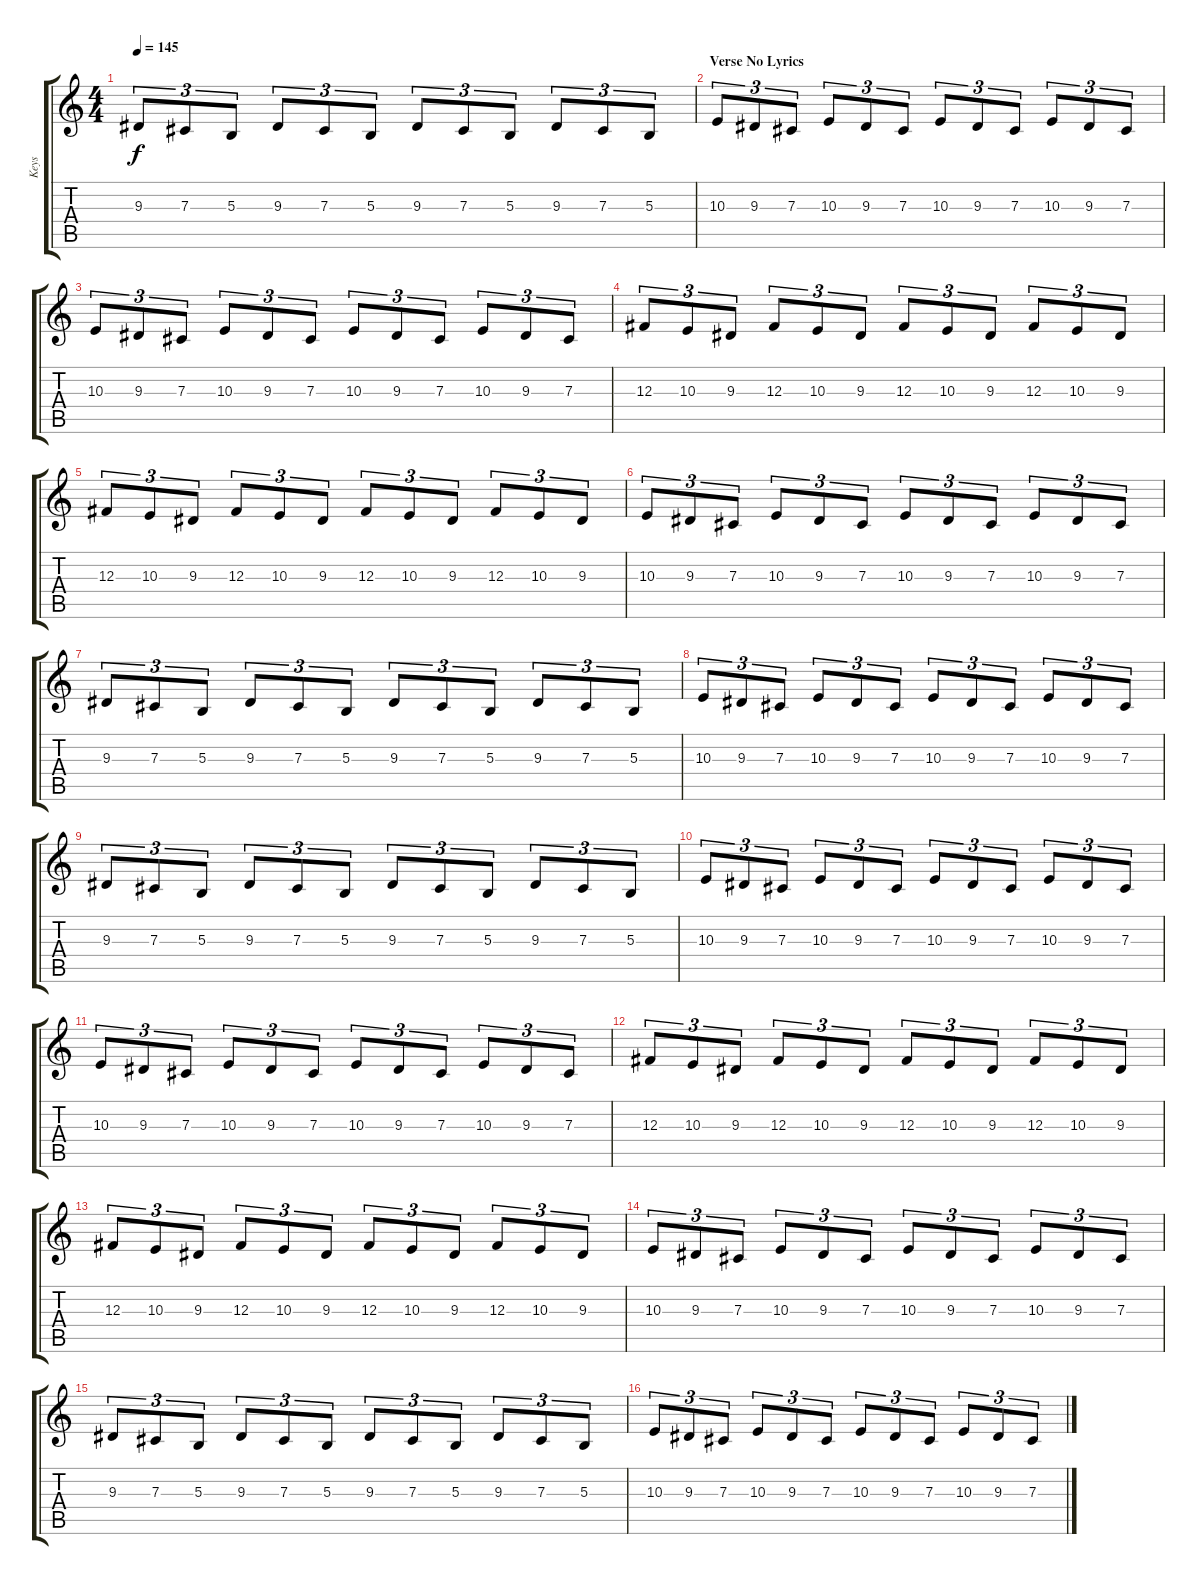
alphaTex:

\track ("Keys" "Keys") {instrument lead2sawtooth}
\staff {score tabs}
\tuning (Eb4 Bb3 Gb3 Db3 Ab2 Eb2) {hide}
\ts (4 4)
\tempo 145
\clef g2
\ks c
9.3.8{tu (3 2) dy f} 7.3.8{tu (3 2)} 5.3.8{tu (3 2)} 9.3.8{tu (3 2)} 7.3.8{tu (3 2)} 5.3.8{tu (3 2)} 9.3.8{tu (3 2)} 7.3.8{tu (3 2)} 5.3.8{tu (3 2)} 9.3.8{tu (3 2)} 7.3.8{tu (3 2)} 5.3.8{tu (3 2)} |
\section ("" "Verse No Lyrics")
10.3.8{tu (3 2) volume 14 instrument lead2sawtooth} 9.3.8{tu (3 2)} 7.3.8{tu (3 2)} 10.3.8{tu (3 2) volume 4} 9.3.8{tu (3 2)} 7.3.8{tu (3 2)} 10.3.8{tu (3 2)} 9.3.8{tu (3 2)} 7.3.8{tu (3 2)} 10.3.8{tu (3 2)} 9.3.8{tu (3 2)} 7.3.8{tu (3 2)} |
10.3.8{tu (3 2)} 9.3.8{tu (3 2)} 7.3.8{tu (3 2)} 10.3.8{tu (3 2)} 9.3.8{tu (3 2)} 7.3.8{tu (3 2)} 10.3.8{tu (3 2)} 9.3.8{tu (3 2)} 7.3.8{tu (3 2)} 10.3.8{tu (3 2)} 9.3.8{tu (3 2)} 7.3.8{tu (3 2)} |
12.3.8{tu (3 2)} 10.3.8{tu (3 2)} 9.3.8{tu (3 2)} 12.3.8{tu (3 2) volume 14} 10.3.8{tu (3 2)} 9.3.8{tu (3 2)} 12.3.8{tu (3 2)} 10.3.8{tu (3 2)} 9.3.8{tu (3 2)} 12.3.8{tu (3 2)} 10.3.8{tu (3 2)} 9.3.8{tu (3 2)} |
12.3.8{tu (3 2)} 10.3.8{tu (3 2)} 9.3.8{tu (3 2)} 12.3.8{tu (3 2)} 10.3.8{tu (3 2)} 9.3.8{tu (3 2)} 12.3.8{tu (3 2)} 10.3.8{tu (3 2)} 9.3.8{tu (3 2)} 12.3.8{tu (3 2)} 10.3.8{tu (3 2)} 9.3.8{tu (3 2)} |
10.3.8{tu (3 2)} 9.3.8{tu (3 2)} 7.3.8{tu (3 2)} 10.3.8{tu (3 2)} 9.3.8{tu (3 2)} 7.3.8{tu (3 2)} 10.3.8{tu (3 2)} 9.3.8{tu (3 2)} 7.3.8{tu (3 2)} 10.3.8{tu (3 2) volume 4} 9.3.8{tu (3 2)} 7.3.8{tu (3 2)} |
9.3.8{tu (3 2)} 7.3.8{tu (3 2)} 5.3.8{tu (3 2)} 9.3.8{tu (3 2)} 7.3.8{tu (3 2)} 5.3.8{tu (3 2)} 9.3.8{tu (3 2)} 7.3.8{tu (3 2)} 5.3.8{tu (3 2)} 9.3.8{tu (3 2)} 7.3.8{tu (3 2)} 5.3.8{tu (3 2)} |
10.3.8{tu (3 2) volume 14} 9.3.8{tu (3 2)} 7.3.8{tu (3 2)} 10.3.8{tu (3 2)} 9.3.8{tu (3 2)} 7.3.8{tu (3 2)} 10.3.8{tu (3 2)} 9.3.8{tu (3 2)} 7.3.8{tu (3 2)} 10.3.8{tu (3 2)} 9.3.8{tu (3 2)} 7.3.8{tu (3 2)} |
9.3.8{tu (3 2)} 7.3.8{tu (3 2)} 5.3.8{tu (3 2)} 9.3.8{tu (3 2)} 7.3.8{tu (3 2)} 5.3.8{tu (3 2)} 9.3.8{tu (3 2)} 7.3.8{tu (3 2)} 5.3.8{tu (3 2)} 9.3.8{tu (3 2)} 7.3.8{tu (3 2)} 5.3.8{tu (3 2)} |
10.3.8{tu (3 2)} 9.3.8{tu (3 2)} 7.3.8{tu (3 2)} 10.3.8{tu (3 2) volume 4} 9.3.8{tu (3 2)} 7.3.8{tu (3 2)} 10.3.8{tu (3 2)} 9.3.8{tu (3 2)} 7.3.8{tu (3 2)} 10.3.8{tu (3 2)} 9.3.8{tu (3 2)} 7.3.8{tu (3 2)} |
10.3.8{tu (3 2)} 9.3.8{tu (3 2)} 7.3.8{tu (3 2)} 10.3.8{tu (3 2)} 9.3.8{tu (3 2)} 7.3.8{tu (3 2)} 10.3.8{tu (3 2)} 9.3.8{tu (3 2)} 7.3.8{tu (3 2)} 10.3.8{tu (3 2)} 9.3.8{tu (3 2)} 7.3.8{tu (3 2)} |
12.3.8{tu (3 2)} 10.3.8{tu (3 2)} 9.3.8{tu (3 2)} 12.3.8{tu (3 2) volume 14} 10.3.8{tu (3 2)} 9.3.8{tu (3 2)} 12.3.8{tu (3 2)} 10.3.8{tu (3 2)} 9.3.8{tu (3 2)} 12.3.8{tu (3 2)} 10.3.8{tu (3 2)} 9.3.8{tu (3 2)} |
12.3.8{tu (3 2)} 10.3.8{tu (3 2)} 9.3.8{tu (3 2)} 12.3.8{tu (3 2)} 10.3.8{tu (3 2)} 9.3.8{tu (3 2)} 12.3.8{tu (3 2)} 10.3.8{tu (3 2)} 9.3.8{tu (3 2)} 12.3.8{tu (3 2)} 10.3.8{tu (3 2)} 9.3.8{tu (3 2)} |
10.3.8{tu (3 2)} 9.3.8{tu (3 2)} 7.3.8{tu (3 2)} 10.3.8{tu (3 2)} 9.3.8{tu (3 2)} 7.3.8{tu (3 2)} 10.3.8{tu (3 2)} 9.3.8{tu (3 2)} 7.3.8{tu (3 2)} 10.3.8{tu (3 2) volume 4} 9.3.8{tu (3 2)} 7.3.8{tu (3 2)} |
9.3.8{tu (3 2)} 7.3.8{tu (3 2)} 5.3.8{tu (3 2)} 9.3.8{tu (3 2)} 7.3.8{tu (3 2)} 5.3.8{tu (3 2)} 9.3.8{tu (3 2)} 7.3.8{tu (3 2)} 5.3.8{tu (3 2)} 9.3.8{tu (3 2)} 7.3.8{tu (3 2)} 5.3.8{tu (3 2)} |
10.3.8{tu (3 2) volume 14} 9.3.8{tu (3 2)} 7.3.8{tu (3 2)} 10.3.8{tu (3 2)} 9.3.8{tu (3 2)} 7.3.8{tu (3 2)} 10.3.8{tu (3 2)} 9.3.8{tu (3 2)} 7.3.8{tu (3 2)} 10.3.8{tu (3 2)} 9.3.8{tu (3 2)} 7.3.8{tu (3 2)}
